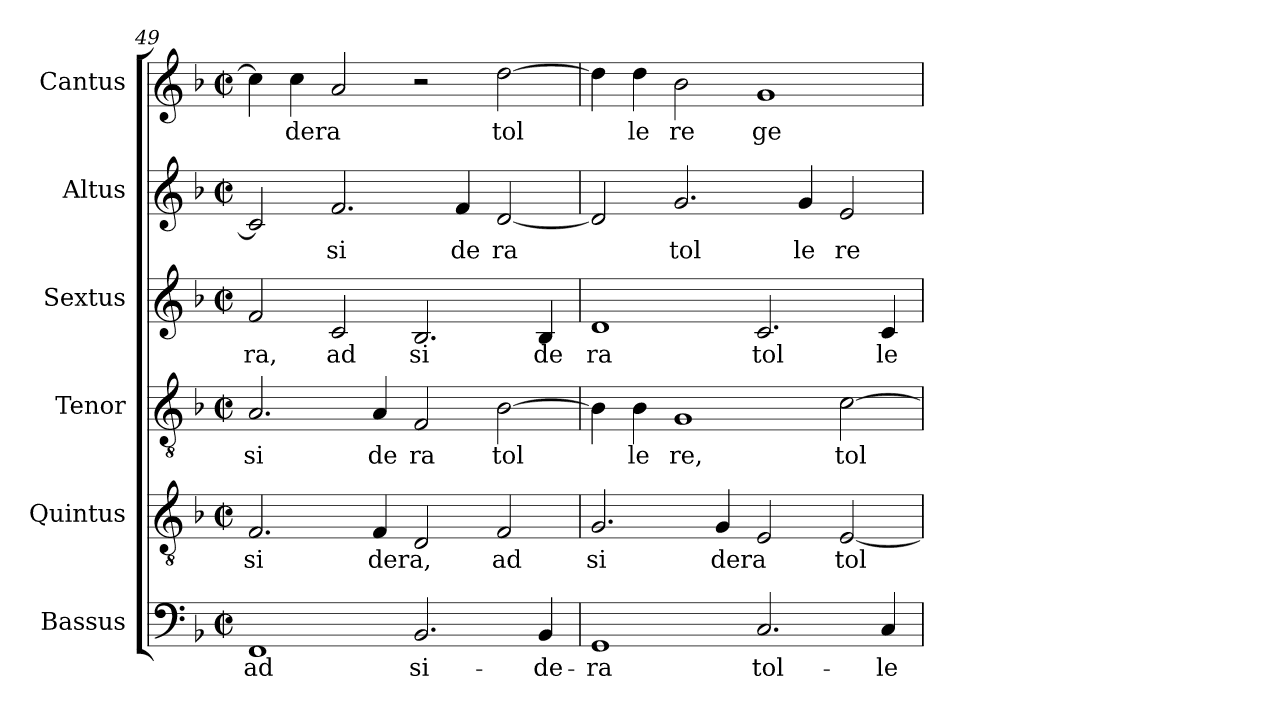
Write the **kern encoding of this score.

**kern	**text	**kern	**text	**kern	**text	**kern	**text	**kern	**text	**kern	**text
*part6	*part6	*part5	*part5	*part4	*part4	*part3	*part3	*part2	*part2	*part1	*part1
*staff6	*staff6	*staff5	*staff5	*staff4	*staff4	*staff3	*staff3	*staff2	*staff2	*staff1	*staff1
*I"Bassus	*	*I"Quintus	*	*I"Tenor	*	*I"Sextus	*	*I"Altus	*	*I"Cantus	*
*clefF4	*	*clefGv2	*	*clefGv2	*	*clefG2	*	*clefG2	*	*clefG2	*
*k[b-]	*	*k[b-]	*	*k[b-]	*	*k[b-]	*	*k[b-]	*	*k[b-]	*
*F:	*	*F:	*	*F:	*	*F:	*	*F:	*	*F:	*
*M2/2	*	*M2/2	*	*M2/2	*	*M2/2	*	*M2/2	*	*M2/2	*
*met(c|)	*	*met(c|)	*	*met(c|)	*	*met(c|)	*	*met(c|)	*	*met(c|)	*
=49	=49	=49	=49	=49	=49	=49	=49	=49	=49	=49	=49
!	!LO:LY:b:cj	!	!LO:LY:b:cj	!	!LO:LY:b:cj	!	!LO:LY:b:cj	!	!	!	!
1FF	ad	2.F/	si	2.A/	si	2f/	ra,	2c/]	.	4cc\]	.
!	!	!	!	!	!	!	!	!	!	!	!LO:LY:b:cj
.	.	.	.	.	.	.	.	.	.	4cc\	dera
!	!	!	!	!	!	!	!LO:LY:b:cj	!	!LO:LY:b:cj	!	!
.	.	.	.	.	.	2c/	ad	2.f/	si	2a/	.
!	!	!	!LO:LY:b	!	!LO:LY:b:cj	!	!	!	!	!	!
.	.	4F/	dera,	4A/	de	.	.	.	.	.	.
!	!LO:LY:b:cj	!	!	!	!LO:LY:b:cj	!	!LO:LY:b:cj	!	!	!	!
2.BB-/	si-	2D/	.	2F/	ra	2.B-/	si	.	.	2r	.
!	!	!	!	!	!	!	!	!	!LO:LY:b:cj	!	!
.	.	.	.	.	.	.	.	4f/	de	.	.
!	!	!	!LO:LY:b:cj	!	!LO:LY:b	!	!	!	!LO:LY:b:cj	!	!LO:LY:b
.	.	2F/	ad	[>2B-\	tol	.	.	[<2d/	ra	[>2dd\	tol
!	!LO:LY:b:cj	!	!	!	!	!	!LO:LY:b:cj	!	!	!	!
4BB-/	-de-	.	.	.	.	4B-/	de	.	.	.	.
=50	=50	=50	=50	=50	=50	=50	=50	=50	=50	=50	=50
!	!LO:LY:b:cj	!	!LO:LY:b:cj	!	!	!	!LO:LY:b:cj	!	!	!	!
1GG	-ra	2.G/	si	4B-\]	.	1d	ra	2d/]	.	4dd\]	.
!	!	!	!	!	!LO:LY:b:cj	!	!	!	!	!	!LO:LY:b:cj
.	.	.	.	4B-\	le	.	.	.	.	4dd\	le
!	!	!	!	!	!LO:LY:b:cj	!	!	!	!LO:LY:b:cj	!	!LO:LY:b:cj
.	.	.	.	1G	re,	.	.	2.g/	tol	2b-\	re
!	!	!	!LO:LY:b:cj	!	!	!	!	!	!	!	!
.	.	4G/	dera	.	.	.	.	.	.	.	.
!	!LO:LY:b:cj	!	!	!	!	!	!LO:LY:b:cj	!	!	!	!LO:LY:b:cj
2.C/	tol-	2E/	.	.	.	2.c/	tol	.	.	1g	ge
!	!	!	!	!	!	!	!	!	!LO:LY:b:cj	!	!
.	.	.	.	.	.	.	.	4g/	le	.	.
!	!	!	!LO:LY:b	!	!LO:LY:b	!	!	!	!LO:LY:b:cj	!	!
.	.	[<2E/	tol	[>2c\	tol	.	.	2e/	re	.	.
!	!LO:LY:b:cj	!	!	!	!	!	!LO:LY:b:cj	!	!	!	!
4C/	-le-	.	.	.	.	4c/	le	.	.	.	.
=	=	=	=	=	=	=	=	=	=	=	=
*-	*-	*-	*-	*-	*-	*-	*-	*-	*-	*-	*-
